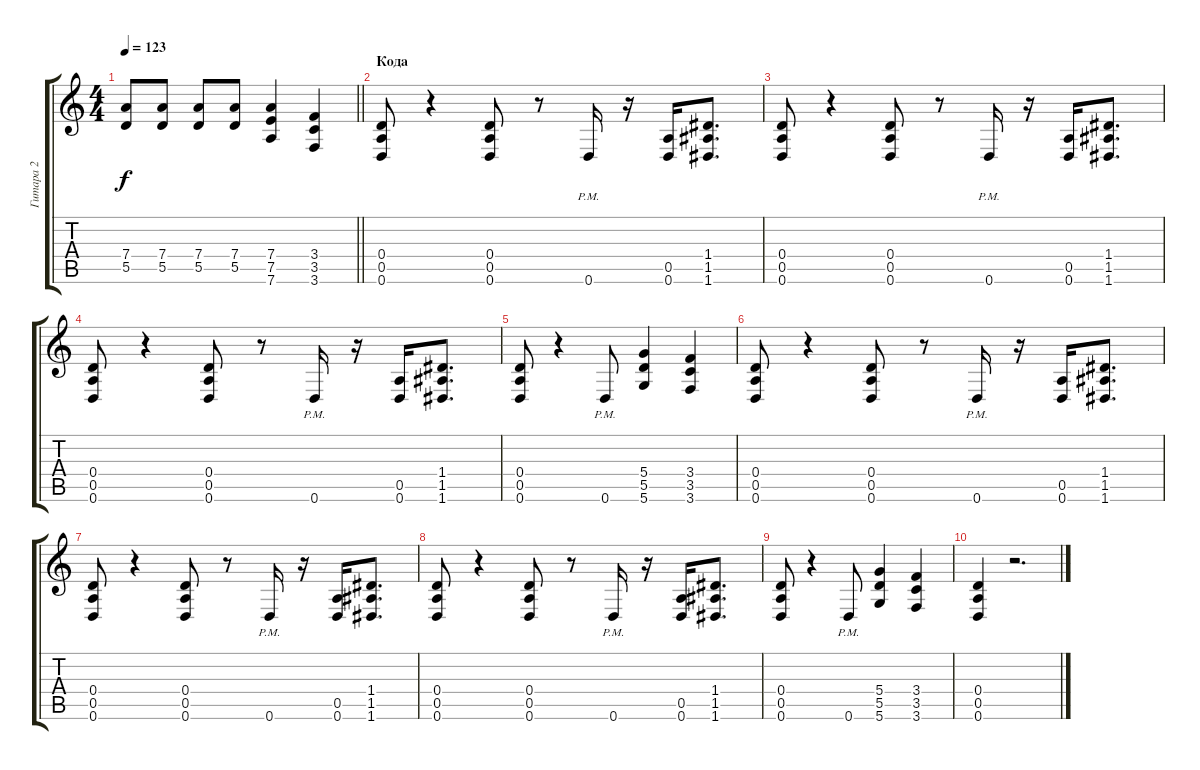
\track ("Гитара 2" "Гитара 2") {instrument distortionguitar}
\staff {score tabs}
\tuning (E4 B3 G3 D3 A2 D2) {hide}
\ts (4 4)
\tempo 123
\clef g2
\barLineRight lightlight
\ks c
(7.4 5.5).8{dy f} (7.4 5.5).8 (7.4 5.5).8 (7.4 5.5).8 (7.4 7.5 7.6).4 (3.4 3.5 3.6).4 |
\section ("" "Кода")
(0.4 0.5 0.6).8 r.4 (0.4 0.5 0.6).8 r.8 0.6{pm}.16 r.16 (0.5 0.6).16 (1.4 1.5 1.6).8{d} |
(0.4 0.5 0.6).8 r.4 (0.4 0.5 0.6).8 r.8 0.6{pm}.16 r.16 (0.5 0.6).16 (1.4 1.5 1.6).8{d} |
(0.4 0.5 0.6).8 r.4 (0.4 0.5 0.6).8 r.8 0.6{pm}.16 r.16 (0.5 0.6).16 (1.4 1.5 1.6).8{d} |
(0.4 0.5 0.6).8 r.4 0.6{pm}.8 (5.4 5.5 5.6).4 (3.4 3.5 3.6).4 |
(0.4 0.5 0.6).8 r.4 (0.4 0.5 0.6).8 r.8 0.6{pm}.16 r.16 (0.5 0.6).16 (1.4 1.5 1.6).8{d} |
(0.4 0.5 0.6).8 r.4 (0.4 0.5 0.6).8 r.8 0.6{pm}.16 r.16 (0.5 0.6).16 (1.4 1.5 1.6).8{d} |
(0.4 0.5 0.6).8 r.4 (0.4 0.5 0.6).8 r.8 0.6{pm}.16 r.16 (0.5 0.6).16 (1.4 1.5 1.6).8{d} |
(0.4 0.5 0.6).8 r.4 0.6{pm}.8 (5.4 5.5 5.6).4 (3.4 3.5 3.6).4 |
(0.4 0.5 0.6).4 r.2{d}
